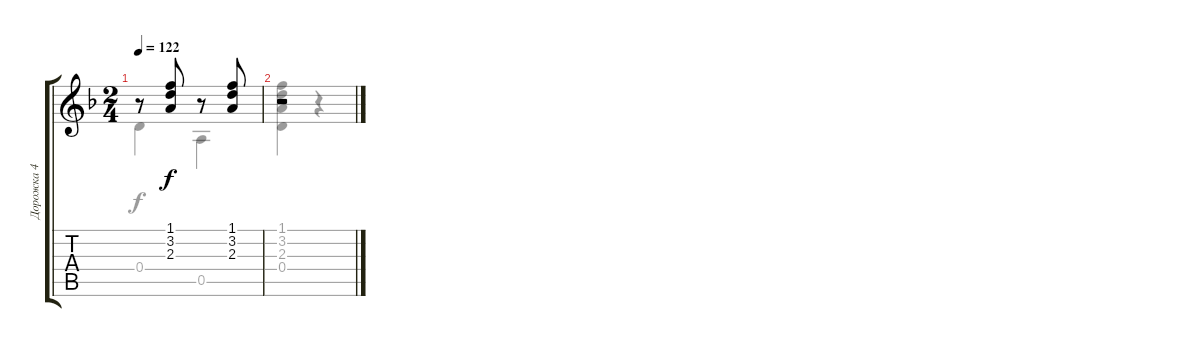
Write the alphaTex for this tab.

\track ("Дорожка 4" "Дорожка 4") {instrument acousticguitarnylon}
\staff {score tabs}
\tuning (E4 B3 G3 D3 A2 E2) {hide}
\voice
\ts (2 4)
\tempo 122
\clef g2
\ks f
r.8{dy f} (1.1 3.2 2.3).8 r.8 (1.1 3.2 2.3).8 |
r.2
\voice
\clef g2
\ottava regular
\simile none
\ks f
0.4.4{dy f} 0.5.4 |
(1.1 3.2 2.3 0.4).4 r.4
